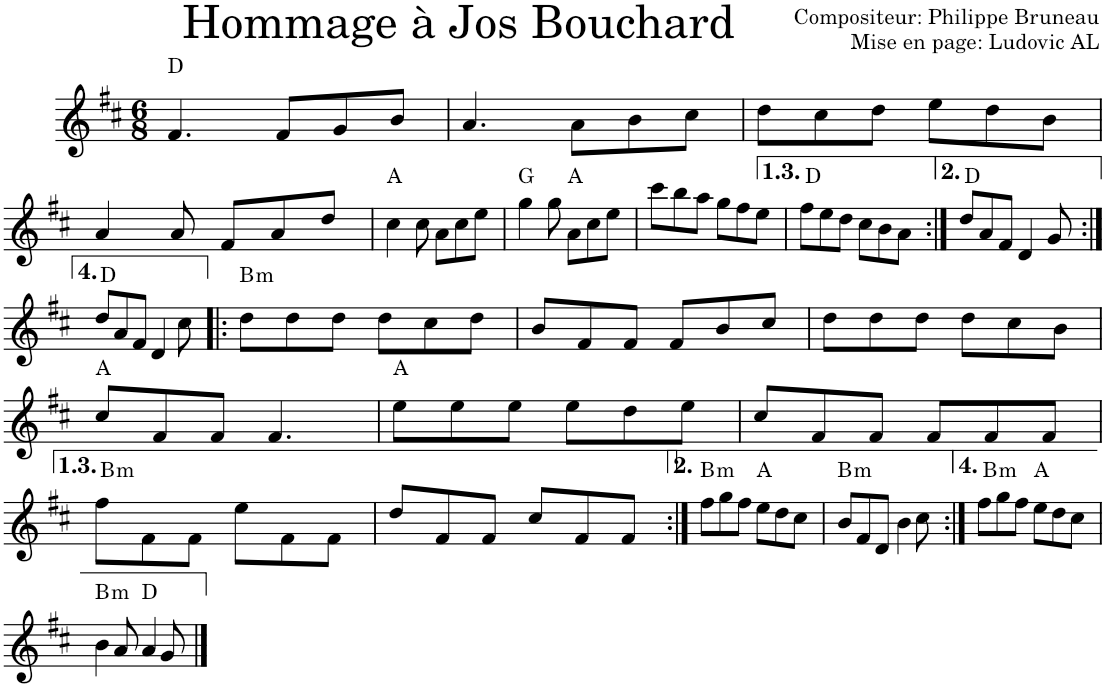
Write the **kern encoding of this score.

**kern	**harte
*part1	*part1
*staff1	*
*I"Voice	*
*I'V	*
*clefG2	*
*k[f#c#]	*
*M6/8	*
=1	=1
4.f#/	D:maj
8f#/L	.
8g/	.
8b/J	.
=2	=2
4.a/	.
8a\L	.
8b\	.
8cc#\J	.
=3	=3
8dd\L	.
8cc#\	.
8dd\J	.
8ee\L	.
8dd\	.
8b\J	.
!!LO:LB:g=z
=4	=4
4a/	.
8a/	.
8f#/L	.
8a/	.
8dd/J	.
=5	=5
4cc#\	A:maj
8cc#\	.
8a\L	.
8cc#\	.
8ee\J	.
=6	=6
4gg\	G:maj
8gg\	.
8a\L	A:maj
8cc#\	.
8ee\J	.
=7	=7
8ccc#\L	.
8bb\	.
8aa\J	.
8gg\L	.
8ff#\	.
8ee\J	.
=8	=8
8ff#\L	D:maj
8ee\	.
8dd\J	.
8cc#\L	.
8b\	.
8a\J	.
=9:|!	=9:|!
8dd/L	D:maj
8a/	.
8f#/J	.
4d/	.
8g/	.
!!LO:LB:g=z
=10:|!	=10:|!
8dd/L	D:maj
8a/	.
8f#/J	.
4d/	.
8cc#\	.
=11!|:	=11!|:
!	!LO:H:kt=m
8dd\L	B:min
8dd\	.
8dd\J	.
8dd\L	.
8cc#\	.
8dd\J	.
=12	=12
8b/L	.
8f#/	.
8f#/J	.
8f#/L	.
8b/	.
8cc#/J	.
=13	=13
8dd\L	.
8dd\	.
8dd\J	.
8dd\L	.
8cc#\	.
8b\J	.
!!LO:LB:g=z
=14	=14
8cc#/L	A:maj
8f#/	.
8f#/J	.
4.f#/	.
=15	=15
8ee\L	A:maj
8ee\	.
8ee\J	.
8ee\L	.
8dd\	.
8ee\J	.
=16	=16
8cc#/L	.
8f#/	.
8f#/J	.
8f#/L	.
8f#/	.
8f#/J	.
!!LO:LB:g=z
=17	=17
!	!LO:H:kt=m
8ff#\L	B:min
8f#\	.
8f#\J	.
8ee\L	.
8f#\	.
8f#\J	.
=18	=18
8dd/L	.
8f#/	.
8f#/J	.
8cc#/L	.
8f#/	.
8f#/J	.
=19:|!	=19:|!
!	!LO:H:kt=m
8ff#\L	B:min
8gg\	.
8ff#\J	.
8ee\L	A:maj
8dd\	.
8cc#\J	.
=20	=20
!	!LO:H:kt=m
8b/L	B:min
8f#/	.
8d/J	.
4b\	.
8cc#\	.
=21:|!	=21:|!
!	!LO:H:kt=m
8ff#\L	B:min
8gg\	.
8ff#\J	.
8ee\L	A:maj
8dd\	.
8cc#\J	.
!!LO:LB:g=z
=22	=22
!	!LO:H:kt=m
4b\	B:min
8a/	.
4a/	D:maj
8g/	.
==	==
*-	*-
